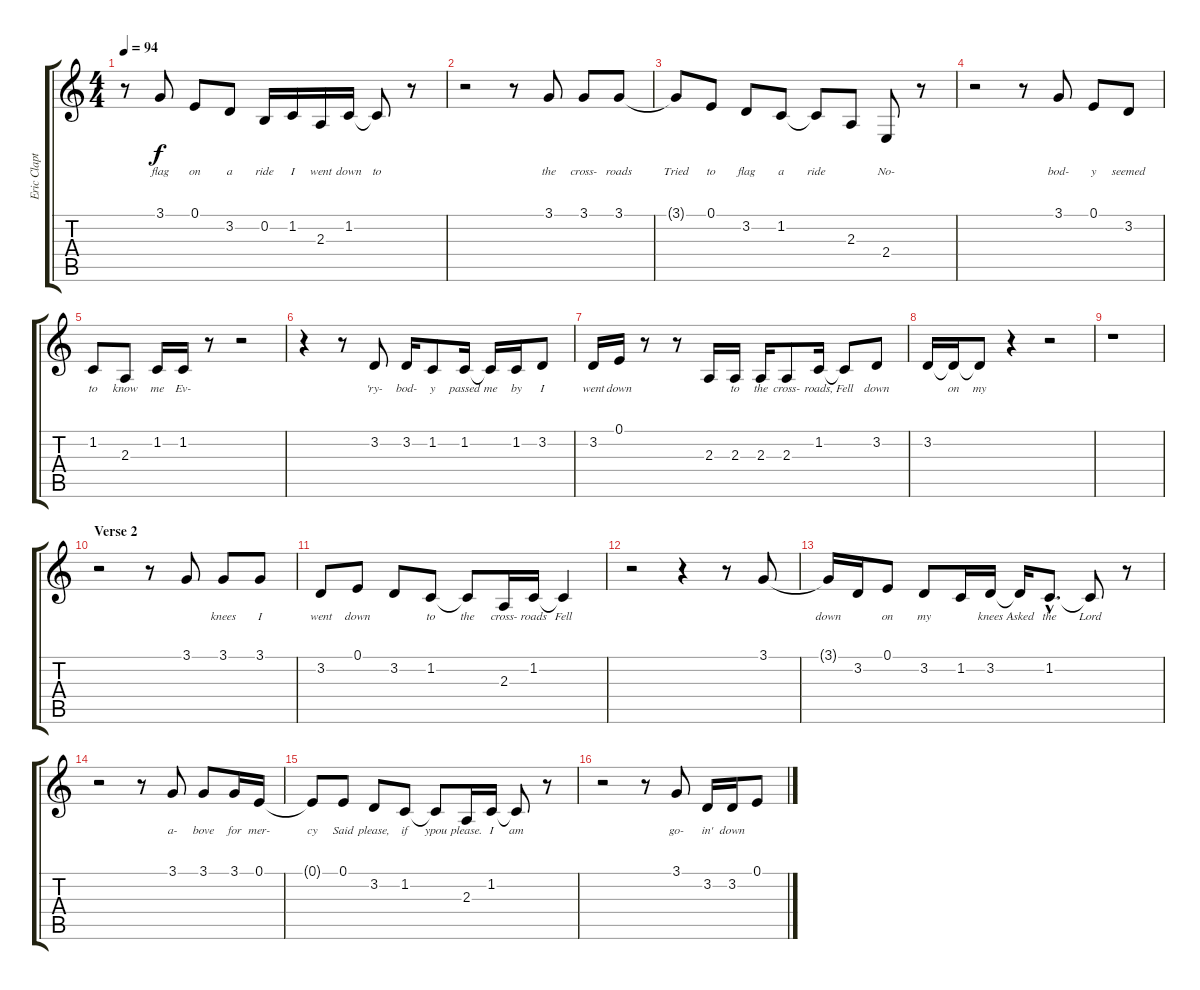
\track ("Eric Clapton Voice" "Eric Clapt") {instrument harmonica}
\staff {score tabs}
\tuning (E4 B3 G3 D3 A2 E2) {hide}
\ts (4 4)
\tempo 94
\clef g2
\ks c
r.8{dy f} 3.1.8{lyrics (0 "flag") lyrics (1 "") lyrics (2 "") lyrics (3 "") lyrics (4 "")} 0.1.8{lyrics (0 "on") lyrics (1 "") lyrics (2 "") lyrics (3 "") lyrics (4 "")} 3.2.8{lyrics (0 "a") lyrics (1 "") lyrics (2 "") lyrics (3 "") lyrics (4 "")} 0.2.16{lyrics (0 "ride") lyrics (1 "") lyrics (2 "") lyrics (3 "") lyrics (4 "")} 1.2.16{lyrics (0 "I") lyrics (1 "") lyrics (2 "") lyrics (3 "") lyrics (4 "")} 2.3.16{lyrics (0 "went") lyrics (1 "") lyrics (2 "") lyrics (3 "") lyrics (4 "")} 1.2.16{lyrics (0 "down") lyrics (1 "") lyrics (2 "") lyrics (3 "") lyrics (4 "")} 1.2{t}.8{lyrics (0 "to") lyrics (1 "") lyrics (2 "") lyrics (3 "") lyrics (4 "")} r.8 |
r.2 r.8 3.1.8{lyrics (0 "the") lyrics (1 "") lyrics (2 "") lyrics (3 "") lyrics (4 "")} 3.1.8{lyrics (0 "cross-") lyrics (1 "") lyrics (2 "") lyrics (3 "") lyrics (4 "")} 3.1.8{lyrics (0 "roads") lyrics (1 "") lyrics (2 "") lyrics (3 "") lyrics (4 "")} |
3.1{t}.8{lyrics (0 "Tried") lyrics (1 "") lyrics (2 "") lyrics (3 "") lyrics (4 "")} 0.1.8{lyrics (0 "to") lyrics (1 "") lyrics (2 "") lyrics (3 "") lyrics (4 "")} 3.2.8{lyrics (0 "flag") lyrics (1 "") lyrics (2 "") lyrics (3 "") lyrics (4 "")} 1.2.8{lyrics (0 "a") lyrics (1 "") lyrics (2 "") lyrics (3 "") lyrics (4 "")} 1.2{t}.8{lyrics (0 "ride") lyrics (1 "") lyrics (2 "") lyrics (3 "") lyrics (4 "")} 2.3.8{lyrics (0 "") lyrics (1 "") lyrics (2 "") lyrics (3 "") lyrics (4 "")} 2.4.8{lyrics (0 "No-") lyrics (1 "") lyrics (2 "") lyrics (3 "") lyrics (4 "")} r.8 |
r.2 r.8 3.1.8{lyrics (0 "bod-") lyrics (1 "") lyrics (2 "") lyrics (3 "") lyrics (4 "")} 0.1.8{lyrics (0 "y") lyrics (1 "") lyrics (2 "") lyrics (3 "") lyrics (4 "")} 3.2.8{lyrics (0 "seemed") lyrics (1 "") lyrics (2 "") lyrics (3 "") lyrics (4 "")} |
1.2.8{lyrics (0 "to") lyrics (1 "") lyrics (2 "") lyrics (3 "") lyrics (4 "")} 2.3.8{lyrics (0 "know") lyrics (1 "") lyrics (2 "") lyrics (3 "") lyrics (4 "")} 1.2.16{lyrics (0 "me") lyrics (1 "") lyrics (2 "") lyrics (3 "") lyrics (4 "")} 1.2.16{lyrics (0 "Ev-") lyrics (1 "") lyrics (2 "") lyrics (3 "") lyrics (4 "")} r.8 r.2 |
r.4 r.8 3.2.8{lyrics (0 "'ry-") lyrics (1 "") lyrics (2 "") lyrics (3 "") lyrics (4 "")} 3.2.16{lyrics (0 "bod-") lyrics (1 "") lyrics (2 "") lyrics (3 "") lyrics (4 "")} 1.2.8{lyrics (0 "y") lyrics (1 "") lyrics (2 "") lyrics (3 "") lyrics (4 "")} 1.2.16{lyrics (0 "passed") lyrics (1 "") lyrics (2 "") lyrics (3 "") lyrics (4 "")} 1.2{t}.16{lyrics (0 "me") lyrics (1 "") lyrics (2 "") lyrics (3 "") lyrics (4 "")} 1.2.16{lyrics (0 "by") lyrics (1 "") lyrics (2 "") lyrics (3 "") lyrics (4 "")} 3.2.8{lyrics (0 "I") lyrics (1 "") lyrics (2 "") lyrics (3 "") lyrics (4 "")} |
3.2.16{lyrics (0 "went") lyrics (1 "") lyrics (2 "") lyrics (3 "") lyrics (4 "")} 0.1.16{lyrics (0 "down") lyrics (1 "") lyrics (2 "") lyrics (3 "") lyrics (4 "")} r.8 r.8 2.3.16{lyrics (0 "") lyrics (1 "") lyrics (2 "") lyrics (3 "") lyrics (4 "")} 2.3.16{lyrics (0 "to") lyrics (1 "") lyrics (2 "") lyrics (3 "") lyrics (4 "")} 2.3.16{lyrics (0 "the") lyrics (1 "") lyrics (2 "") lyrics (3 "") lyrics (4 "")} 2.3.8{lyrics (0 "cross-") lyrics (1 "") lyrics (2 "") lyrics (3 "") lyrics (4 "")} 1.2.16{lyrics (0 "roads,") lyrics (1 "") lyrics (2 "") lyrics (3 "") lyrics (4 "")} 1.2{t}.8{lyrics (0 "Fell") lyrics (1 "") lyrics (2 "") lyrics (3 "") lyrics (4 "")} 3.2.8{lyrics (0 "down") lyrics (1 "") lyrics (2 "") lyrics (3 "") lyrics (4 "")} |
3.2.16{lyrics (0 "") lyrics (1 "") lyrics (2 "") lyrics (3 "") lyrics (4 "")} 3.2{t}.16{lyrics (0 "on") lyrics (1 "") lyrics (2 "") lyrics (3 "") lyrics (4 "")} 3.2{t}.8{lyrics (0 "my") lyrics (1 "") lyrics (2 "") lyrics (3 "") lyrics (4 "")} r.4 r.2 |
r.1 |
\section ("" "Verse 2")
r.2 r.8 3.1.8{lyrics (0 "") lyrics (1 "") lyrics (2 "") lyrics (3 "") lyrics (4 "")} 3.1.8{lyrics (0 "knees") lyrics (1 "") lyrics (2 "") lyrics (3 "") lyrics (4 "")} 3.1.8{lyrics (0 "I") lyrics (1 "") lyrics (2 "") lyrics (3 "") lyrics (4 "")} |
3.2.8{lyrics (0 "went") lyrics (1 "") lyrics (2 "") lyrics (3 "") lyrics (4 "")} 0.1.8{lyrics (0 "down") lyrics (1 "") lyrics (2 "") lyrics (3 "") lyrics (4 "")} 3.2.8{lyrics (0 "") lyrics (1 "") lyrics (2 "") lyrics (3 "") lyrics (4 "")} 1.2.8{lyrics (0 "to") lyrics (1 "") lyrics (2 "") lyrics (3 "") lyrics (4 "")} 1.2{t}.8{lyrics (0 "the") lyrics (1 "") lyrics (2 "") lyrics (3 "") lyrics (4 "")} 2.3.16{lyrics (0 "cross-") lyrics (1 "") lyrics (2 "") lyrics (3 "") lyrics (4 "")} 1.2.16{lyrics (0 "roads") lyrics (1 "") lyrics (2 "") lyrics (3 "") lyrics (4 "")} 1.2{t}.4{lyrics (0 "Fell") lyrics (1 "") lyrics (2 "") lyrics (3 "") lyrics (4 "")} |
r.2 r.4 r.8 3.1.8{lyrics (0 "") lyrics (1 "") lyrics (2 "") lyrics (3 "") lyrics (4 "")} |
3.1{t}.16{lyrics (0 "down") lyrics (1 "") lyrics (2 "") lyrics (3 "") lyrics (4 "")} 3.2.16{lyrics (0 "") lyrics (1 "") lyrics (2 "") lyrics (3 "") lyrics (4 "")} 0.1.8{lyrics (0 "on") lyrics (1 "") lyrics (2 "") lyrics (3 "") lyrics (4 "")} 3.2.8{lyrics (0 "my") lyrics (1 "") lyrics (2 "") lyrics (3 "") lyrics (4 "")} 1.2.16{lyrics (0 "") lyrics (1 "") lyrics (2 "") lyrics (3 "") lyrics (4 "")} 3.2.16{lyrics (0 "knees") lyrics (1 "") lyrics (2 "") lyrics (3 "") lyrics (4 "")} 3.2{t}.16{lyrics (0 "Asked") lyrics (1 "") lyrics (2 "") lyrics (3 "") lyrics (4 "")} 1.2{hac}.8{d lyrics (0 "the") lyrics (1 "") lyrics (2 "") lyrics (3 "") lyrics (4 "")} 1.2{t}.8{lyrics (0 "Lord") lyrics (1 "") lyrics (2 "") lyrics (3 "") lyrics (4 "")} r.8 |
r.2 r.8 3.1.8{lyrics (0 "a-") lyrics (1 "") lyrics (2 "") lyrics (3 "") lyrics (4 "")} 3.1.8{lyrics (0 "bove") lyrics (1 "") lyrics (2 "") lyrics (3 "") lyrics (4 "")} 3.1.16{lyrics (0 "for") lyrics (1 "") lyrics (2 "") lyrics (3 "") lyrics (4 "")} 0.1.16{lyrics (0 "mer-") lyrics (1 "") lyrics (2 "") lyrics (3 "") lyrics (4 "")} |
0.1{t}.8{lyrics (0 "cy") lyrics (1 "") lyrics (2 "") lyrics (3 "") lyrics (4 "")} 0.1.8{lyrics (0 "Said") lyrics (1 "") lyrics (2 "") lyrics (3 "") lyrics (4 "")} 3.2.8{lyrics (0 "please,") lyrics (1 "") lyrics (2 "") lyrics (3 "") lyrics (4 "")} 1.2.8{lyrics (0 "if") lyrics (1 "") lyrics (2 "") lyrics (3 "") lyrics (4 "")} 1.2{t}.8{lyrics (0 "ypou") lyrics (1 "") lyrics (2 "") lyrics (3 "") lyrics (4 "")} 2.3.16{lyrics (0 "please.") lyrics (1 "") lyrics (2 "") lyrics (3 "") lyrics (4 "")} 1.2.16{lyrics (0 "I") lyrics (1 "") lyrics (2 "") lyrics (3 "") lyrics (4 "")} 1.2{t}.8{lyrics (0 "am") lyrics (1 "") lyrics (2 "") lyrics (3 "") lyrics (4 "")} r.8 |
r.2 r.8 3.1.8{lyrics (0 "go-") lyrics (1 "") lyrics (2 "") lyrics (3 "") lyrics (4 "")} 3.2.16{lyrics (0 "in'") lyrics (1 "") lyrics (2 "") lyrics (3 "") lyrics (4 "")} 3.2.16{lyrics (0 "down") lyrics (1 "") lyrics (2 "") lyrics (3 "") lyrics (4 "")} 0.1.8{lyrics (0 "") lyrics (1 "") lyrics (2 "") lyrics (3 "") lyrics (4 "")}
